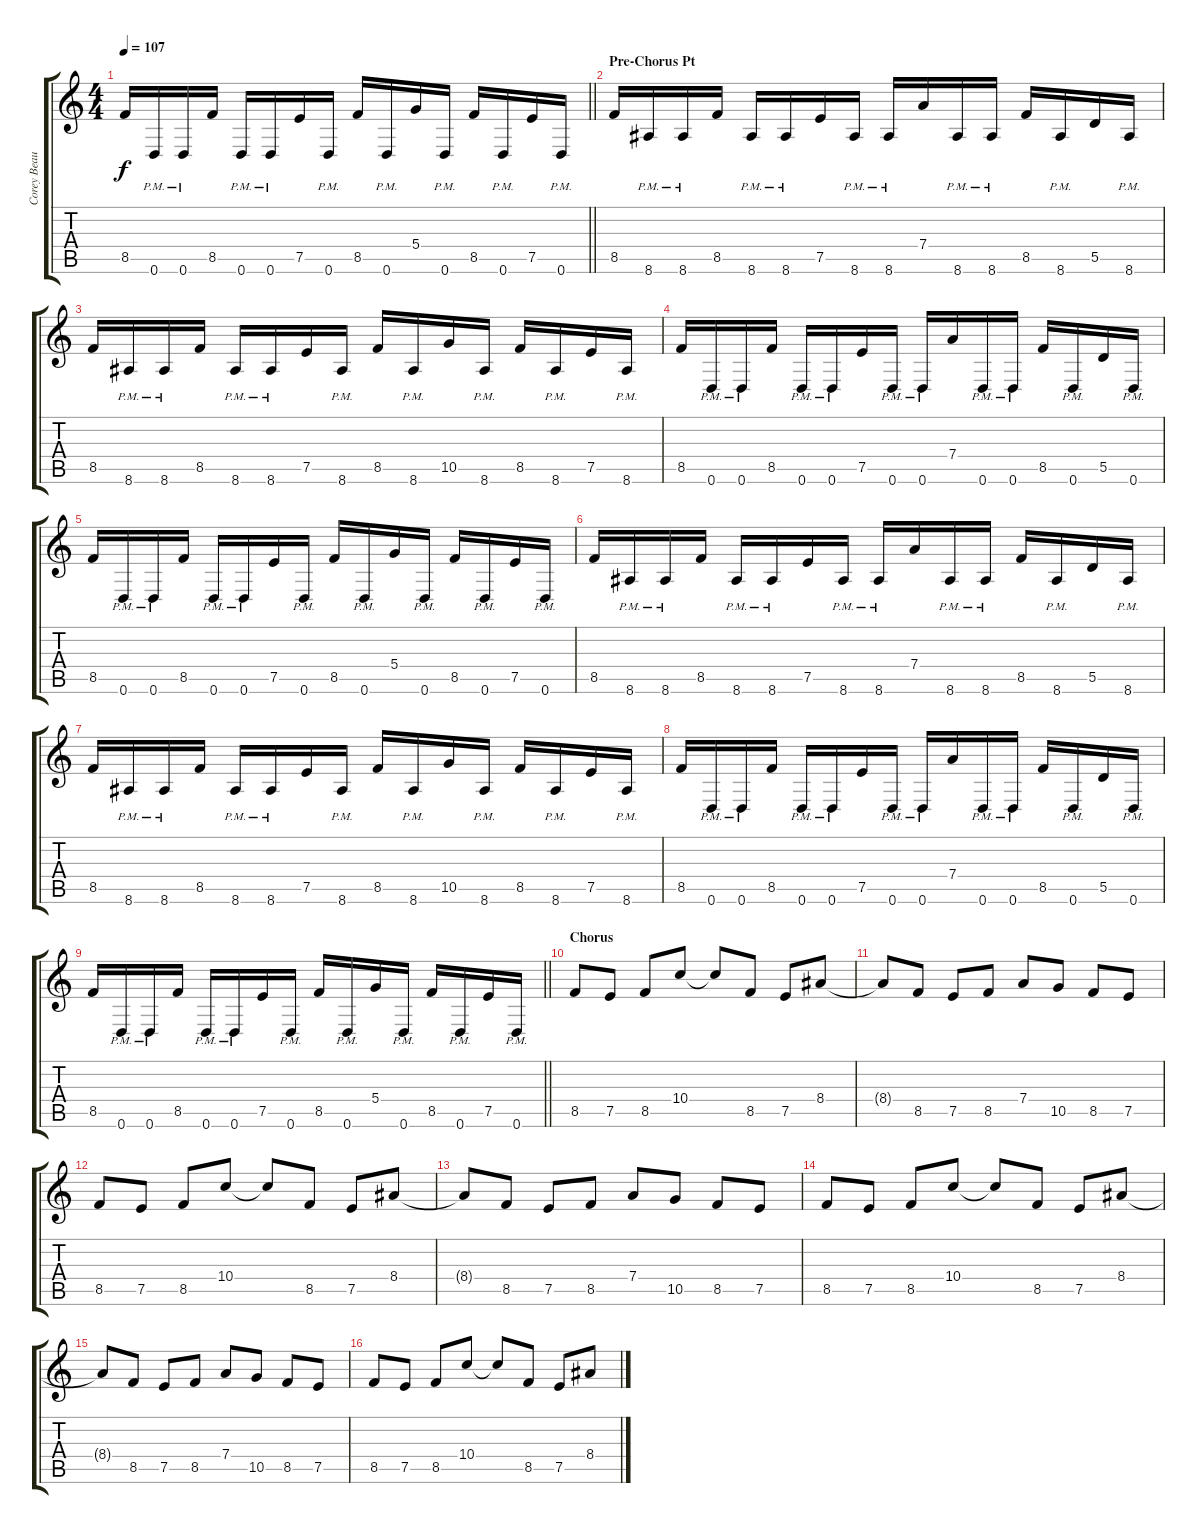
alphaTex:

\track ("Corey Beaulieu" "Corey Beau") {instrument distortionguitar}
\staff {score tabs}
\tuning (E4 B3 G3 D3 A2 D2) {hide}
\ts (4 4)
\tempo 107
\clef g2
\barLineRight lightlight
\ks c
8.5.16{dy f} 0.6{pm}.16 0.6{pm}.16 8.5.16 0.6{pm}.16 0.6{pm}.16 7.5.16 0.6{pm}.16 8.5.16 0.6{pm}.16 5.4.16 0.6{pm}.16 8.5.16 0.6{pm}.16 7.5.16 0.6{pm}.16 |
\section ("" "Pre-Chorus Pt")
8.5.16 8.6{pm}.16 8.6{pm}.16 8.5.16 8.6{pm}.16 8.6{pm}.16 7.5.16 8.6{pm}.16 8.6{pm}.16 7.4.16 8.6{pm}.16 8.6{pm}.16 8.5.16 8.6{pm}.16 5.5.16 8.6{pm}.16 |
8.5.16 8.6{pm}.16 8.6{pm}.16 8.5.16 8.6{pm}.16 8.6{pm}.16 7.5.16 8.6{pm}.16 8.5.16 8.6{pm}.16 10.5.16 8.6{pm}.16 8.5.16 8.6{pm}.16 7.5.16 8.6{pm}.16 |
8.5.16 0.6{pm}.16 0.6{pm}.16 8.5.16 0.6{pm}.16 0.6{pm}.16 7.5.16 0.6{pm}.16 0.6{pm}.16 7.4.16 0.6{pm}.16 0.6{pm}.16 8.5.16 0.6{pm}.16 5.5.16 0.6{pm}.16 |
8.5.16 0.6{pm}.16 0.6{pm}.16 8.5.16 0.6{pm}.16 0.6{pm}.16 7.5.16 0.6{pm}.16 8.5.16 0.6{pm}.16 5.4.16 0.6{pm}.16 8.5.16 0.6{pm}.16 7.5.16 0.6{pm}.16 |
8.5.16 8.6{pm}.16 8.6{pm}.16 8.5.16 8.6{pm}.16 8.6{pm}.16 7.5.16 8.6{pm}.16 8.6{pm}.16 7.4.16 8.6{pm}.16 8.6{pm}.16 8.5.16 8.6{pm}.16 5.5.16 8.6{pm}.16 |
8.5.16 8.6{pm}.16 8.6{pm}.16 8.5.16 8.6{pm}.16 8.6{pm}.16 7.5.16 8.6{pm}.16 8.5.16 8.6{pm}.16 10.5.16 8.6{pm}.16 8.5.16 8.6{pm}.16 7.5.16 8.6{pm}.16 |
8.5.16 0.6{pm}.16 0.6{pm}.16 8.5.16 0.6{pm}.16 0.6{pm}.16 7.5.16 0.6{pm}.16 0.6{pm}.16 7.4.16 0.6{pm}.16 0.6{pm}.16 8.5.16 0.6{pm}.16 5.5.16 0.6{pm}.16 |
\barLineRight lightlight
8.5.16 0.6{pm}.16 0.6{pm}.16 8.5.16 0.6{pm}.16 0.6{pm}.16 7.5.16 0.6{pm}.16 8.5.16 0.6{pm}.16 5.4.16 0.6{pm}.16 8.5.16 0.6{pm}.16 7.5.16 0.6{pm}.16 |
\section ("" "Chorus")
8.5.8 7.5.8 8.5.8 10.4.8 10.4{t}.8 8.5.8 7.5.8 8.4.8 |
8.4{t}.8 8.5.8 7.5.8 8.5.8 7.4.8 10.5.8 8.5.8 7.5.8 |
8.5.8 7.5.8 8.5.8 10.4.8 10.4{t}.8 8.5.8 7.5.8 8.4.8 |
8.4{t}.8 8.5.8 7.5.8 8.5.8 7.4.8 10.5.8 8.5.8 7.5.8 |
8.5.8 7.5.8 8.5.8 10.4.8 10.4{t}.8 8.5.8 7.5.8 8.4.8 |
8.4{t}.8 8.5.8 7.5.8 8.5.8 7.4.8 10.5.8 8.5.8 7.5.8 |
8.5.8 7.5.8 8.5.8 10.4.8 10.4{t}.8 8.5.8 7.5.8 8.4.8
